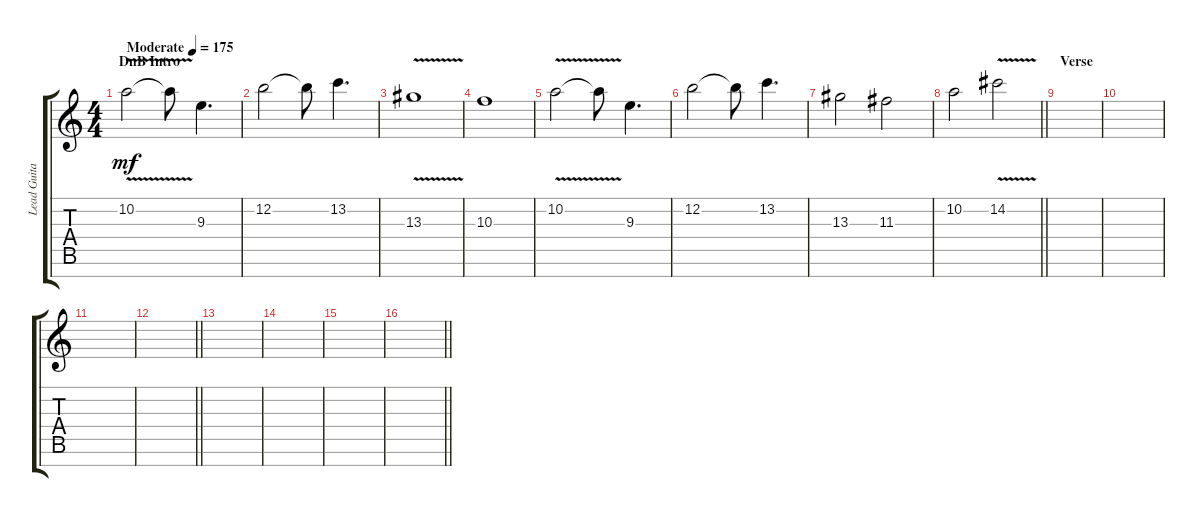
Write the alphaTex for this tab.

\track ("Lead Guitar" "Lead Guita") {instrument distortionguitar}
\staff {score tabs}
\tuning (E4 B3 G3 D3 A2 E2 B1) {hide}
\ts (4 4)
\section ("" "DnB Intro")
\tempo (175 "Moderate")
\clef g2
\ks c
10.2{v}.2{dy mf instrument distortionguitar} 10.2{t}.8 9.3.4{d} |
12.2.2 12.2{t}.8 13.2.4{d} |
13.3{v}.1 |
10.3.1 |
10.2{v}.2 10.2{t}.8 9.3.4{d} |
12.2.2 12.2{t}.8 13.2.4{d} |
13.3.2 11.3.2 |
\barLineRight lightlight
10.2.2 14.2{v}.2 |
\section ("" "Verse")
|
|
|
\barLineRight lightlight
|
|
|
|
\barLineRight lightlight
